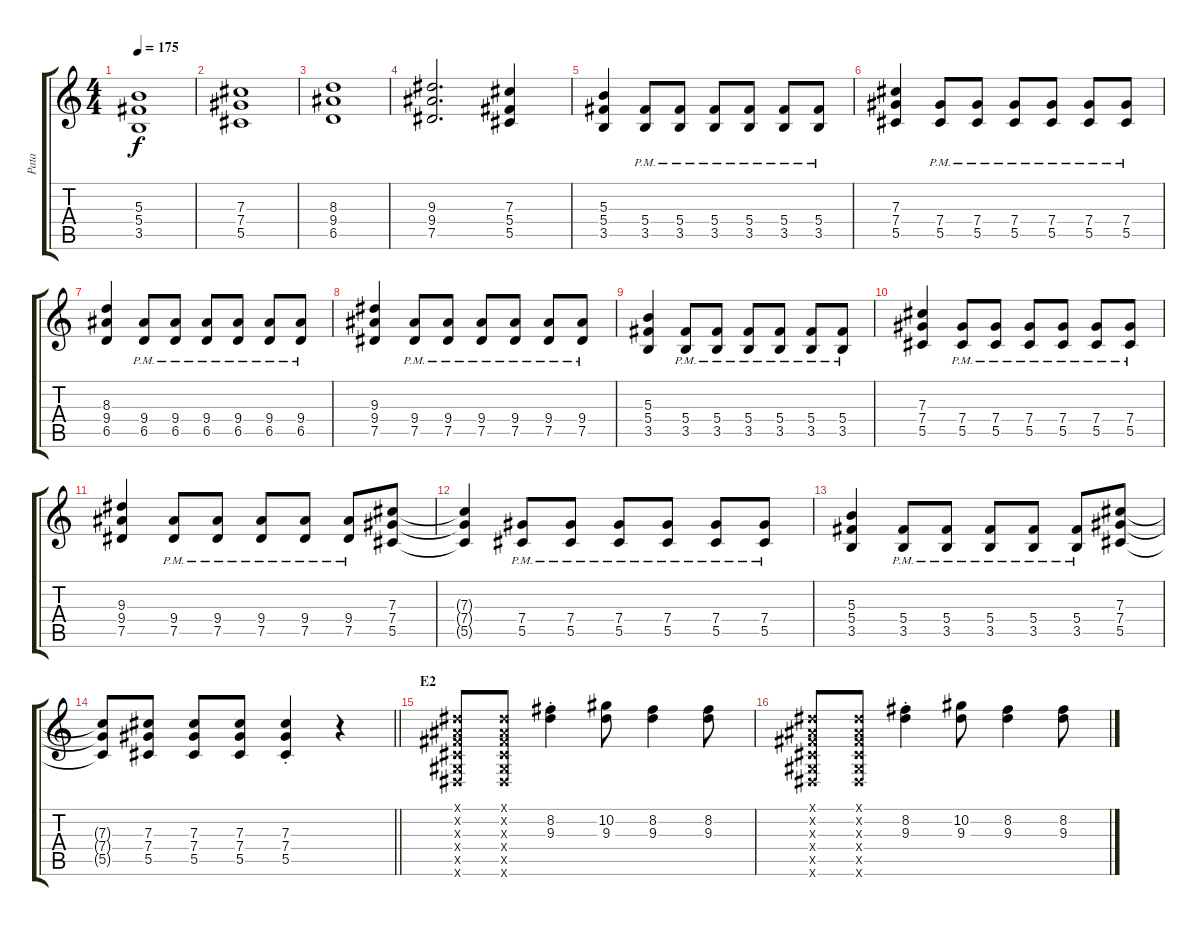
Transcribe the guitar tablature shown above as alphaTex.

\track ("Pata" "Pata") {instrument overdrivenguitar}
\staff {score tabs}
\tuning (Eb4 Bb3 Gb3 Db3 Ab2 Eb2) {hide}
\ts (4 4)
\tempo 175
\clef g2
\ks c
(5.3 5.4 3.5).1{dy f} |
(7.3 7.4 5.5).1 |
(8.3 9.4 6.5).1 |
(9.3 9.4 7.5).2{d} (7.3 5.4 5.5).4 |
(5.3 5.4 3.5).4 (5.4{pm} 3.5{pm}).8 (5.4{pm} 3.5{pm}).8 (5.4{pm} 3.5{pm}).8 (5.4{pm} 3.5{pm}).8 (5.4{pm} 3.5{pm}).8 (5.4{pm} 3.5{pm}).8 |
(7.3 7.4 5.5).4 (7.4{pm} 5.5{pm}).8 (7.4{pm} 5.5{pm}).8 (7.4{pm} 5.5{pm}).8 (7.4{pm} 5.5{pm}).8 (7.4{pm} 5.5{pm}).8 (7.4{pm} 5.5{pm}).8 |
(8.3 9.4 6.5).4 (9.4{pm} 6.5{pm}).8 (9.4{pm} 6.5{pm}).8 (9.4{pm} 6.5{pm}).8 (9.4{pm} 6.5{pm}).8 (9.4{pm} 6.5{pm}).8 (9.4{pm} 6.5{pm}).8 |
(9.3 9.4 7.5).4 (9.4{pm} 7.5{pm}).8 (9.4{pm} 7.5{pm}).8 (9.4{pm} 7.5{pm}).8 (9.4{pm} 7.5{pm}).8 (9.4{pm} 7.5{pm}).8 (9.4{pm} 7.5{pm}).8 |
(5.3 5.4 3.5).4 (5.4{pm} 3.5{pm}).8 (5.4{pm} 3.5{pm}).8 (5.4{pm} 3.5{pm}).8 (5.4{pm} 3.5{pm}).8 (5.4{pm} 3.5{pm}).8 (5.4{pm} 3.5{pm}).8 |
(7.3 7.4 5.5).4 (7.4{pm} 5.5{pm}).8 (7.4{pm} 5.5{pm}).8 (7.4{pm} 5.5{pm}).8 (7.4{pm} 5.5{pm}).8 (7.4{pm} 5.5{pm}).8 (7.4{pm} 5.5{pm}).8 |
(9.3 9.4 7.5).4 (9.4{pm} 7.5{pm}).8 (9.4{pm} 7.5{pm}).8 (9.4{pm} 7.5{pm}).8 (9.4{pm} 7.5{pm}).8 (9.4{pm} 7.5{pm}).8 (7.3 7.4 5.5).8 |
(7.3{t} 7.4{t} 5.5{t}).4 (7.4{pm} 5.5{pm}).8 (7.4{pm} 5.5{pm}).8 (7.4{pm} 5.5{pm}).8 (7.4{pm} 5.5{pm}).8 (7.4{pm} 5.5{pm}).8 (7.4{pm} 5.5{pm}).8 |
(5.3 5.4 3.5).4 (5.4{pm} 3.5{pm}).8 (5.4{pm} 3.5{pm}).8 (5.4{pm} 3.5{pm}).8 (5.4{pm} 3.5{pm}).8 (5.4{pm} 3.5{pm}).8 (7.3 7.4 5.5).8 |
\barLineRight lightlight
(7.3{t} 7.4{t} 5.5{t}).8 (7.3 7.4 5.5).8 (7.3 7.4 5.5).8 (7.3 7.4 5.5).8 (7.3{st} 7.4{st} 5.5{st}).4 r.4 |
\section ("" "E2")
(0.1{x} 0.2{x} 0.3{x} 0.4{x} 0.5{x} 0.6{x}).8 (0.1{x} 0.2{x} 0.3{x} 0.4{x} 0.5{x} 0.6{x}).8 (8.2{st} 9.3{st}).4 (10.2 9.3).8 (8.2 9.3).4 (8.2 9.3).8 |
(0.1{x} 0.2{x} 0.3{x} 0.4{x} 0.5{x} 0.6{x}).8 (0.1{x} 0.2{x} 0.3{x} 0.4{x} 0.5{x} 0.6{x}).8 (8.2{st} 9.3{st}).4 (10.2 9.3).8 (8.2 9.3).4 (8.2 9.3).8
